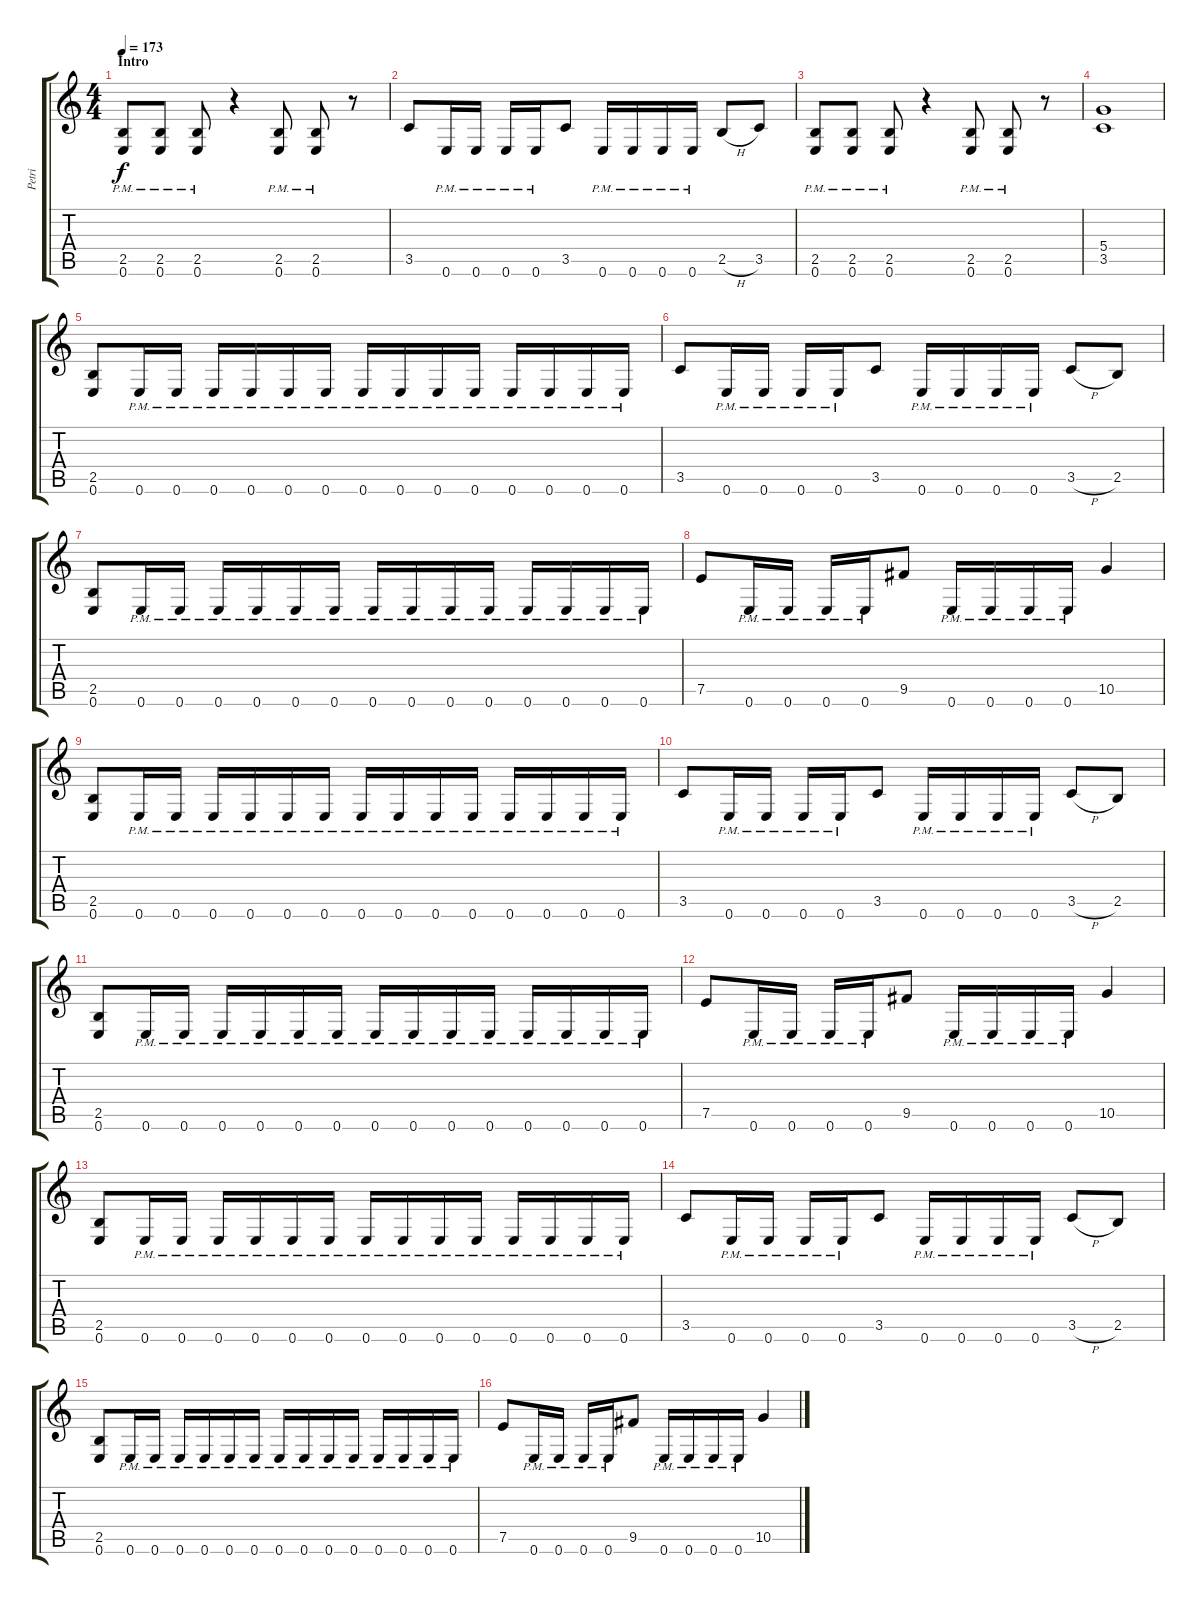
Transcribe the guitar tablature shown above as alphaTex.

\track ("Petri" "Petri") {instrument distortionguitar}
\staff {score tabs}
\tuning (E4 B3 G3 D3 A2 E2) {hide}
\ts (4 4)
\section ("" "Intro")
\tempo 173
\clef g2
\ks c
(2.5{pm} 0.6{pm}).8{dy f instrument distortionguitar} (2.5{pm} 0.6{pm}).8 (2.5{pm} 0.6{pm}).8 r.4 (2.5{pm} 0.6{pm}).8 (2.5{pm} 0.6{pm}).8 r.8 |
3.5.8 0.6{pm}.16 0.6{pm}.16 0.6{pm}.16 0.6{pm}.16 3.5.8 0.6{pm}.16 0.6{pm}.16 0.6{pm}.16 0.6{pm}.16 2.5{h}.8 3.5.8 |
(2.5{pm} 0.6{pm}).8 (2.5{pm} 0.6{pm}).8 (2.5{pm} 0.6{pm}).8 r.4 (2.5{pm} 0.6{pm}).8 (2.5{pm} 0.6{pm}).8 r.8 |
(5.4 3.5).1 |
(2.5 0.6).8 0.6{pm}.16 0.6{pm}.16 0.6{pm}.16 0.6{pm}.16 0.6{pm}.16 0.6{pm}.16 0.6{pm}.16 0.6{pm}.16 0.6{pm}.16 0.6{pm}.16 0.6{pm}.16 0.6{pm}.16 0.6{pm}.16 0.6{pm}.16 |
3.5.8 0.6{pm}.16 0.6{pm}.16 0.6{pm}.16 0.6{pm}.16 3.5.8 0.6{pm}.16 0.6{pm}.16 0.6{pm}.16 0.6{pm}.16 3.5{h}.8 2.5.8 |
(2.5 0.6).8 0.6{pm}.16 0.6{pm}.16 0.6{pm}.16 0.6{pm}.16 0.6{pm}.16 0.6{pm}.16 0.6{pm}.16 0.6{pm}.16 0.6{pm}.16 0.6{pm}.16 0.6{pm}.16 0.6{pm}.16 0.6{pm}.16 0.6{pm}.16 |
7.5.8 0.6{pm}.16 0.6{pm}.16 0.6{pm}.16 0.6{pm}.16 9.5.8 0.6{pm}.16 0.6{pm}.16 0.6{pm}.16 0.6{pm}.16 10.5.4 |
(2.5 0.6).8 0.6{pm}.16 0.6{pm}.16 0.6{pm}.16 0.6{pm}.16 0.6{pm}.16 0.6{pm}.16 0.6{pm}.16 0.6{pm}.16 0.6{pm}.16 0.6{pm}.16 0.6{pm}.16 0.6{pm}.16 0.6{pm}.16 0.6{pm}.16 |
3.5.8 0.6{pm}.16 0.6{pm}.16 0.6{pm}.16 0.6{pm}.16 3.5.8 0.6{pm}.16 0.6{pm}.16 0.6{pm}.16 0.6{pm}.16 3.5{h}.8 2.5.8 |
(2.5 0.6).8 0.6{pm}.16 0.6{pm}.16 0.6{pm}.16 0.6{pm}.16 0.6{pm}.16 0.6{pm}.16 0.6{pm}.16 0.6{pm}.16 0.6{pm}.16 0.6{pm}.16 0.6{pm}.16 0.6{pm}.16 0.6{pm}.16 0.6{pm}.16 |
7.5.8 0.6{pm}.16 0.6{pm}.16 0.6{pm}.16 0.6{pm}.16 9.5.8 0.6{pm}.16 0.6{pm}.16 0.6{pm}.16 0.6{pm}.16 10.5.4 |
(2.5 0.6).8 0.6{pm}.16 0.6{pm}.16 0.6{pm}.16 0.6{pm}.16 0.6{pm}.16 0.6{pm}.16 0.6{pm}.16 0.6{pm}.16 0.6{pm}.16 0.6{pm}.16 0.6{pm}.16 0.6{pm}.16 0.6{pm}.16 0.6{pm}.16 |
3.5.8 0.6{pm}.16 0.6{pm}.16 0.6{pm}.16 0.6{pm}.16 3.5.8 0.6{pm}.16 0.6{pm}.16 0.6{pm}.16 0.6{pm}.16 3.5{h}.8 2.5.8 |
(2.5 0.6).8 0.6{pm}.16 0.6{pm}.16 0.6{pm}.16 0.6{pm}.16 0.6{pm}.16 0.6{pm}.16 0.6{pm}.16 0.6{pm}.16 0.6{pm}.16 0.6{pm}.16 0.6{pm}.16 0.6{pm}.16 0.6{pm}.16 0.6{pm}.16 |
7.5.8 0.6{pm}.16 0.6{pm}.16 0.6{pm}.16 0.6{pm}.16 9.5.8 0.6{pm}.16 0.6{pm}.16 0.6{pm}.16 0.6{pm}.16 10.5.4
